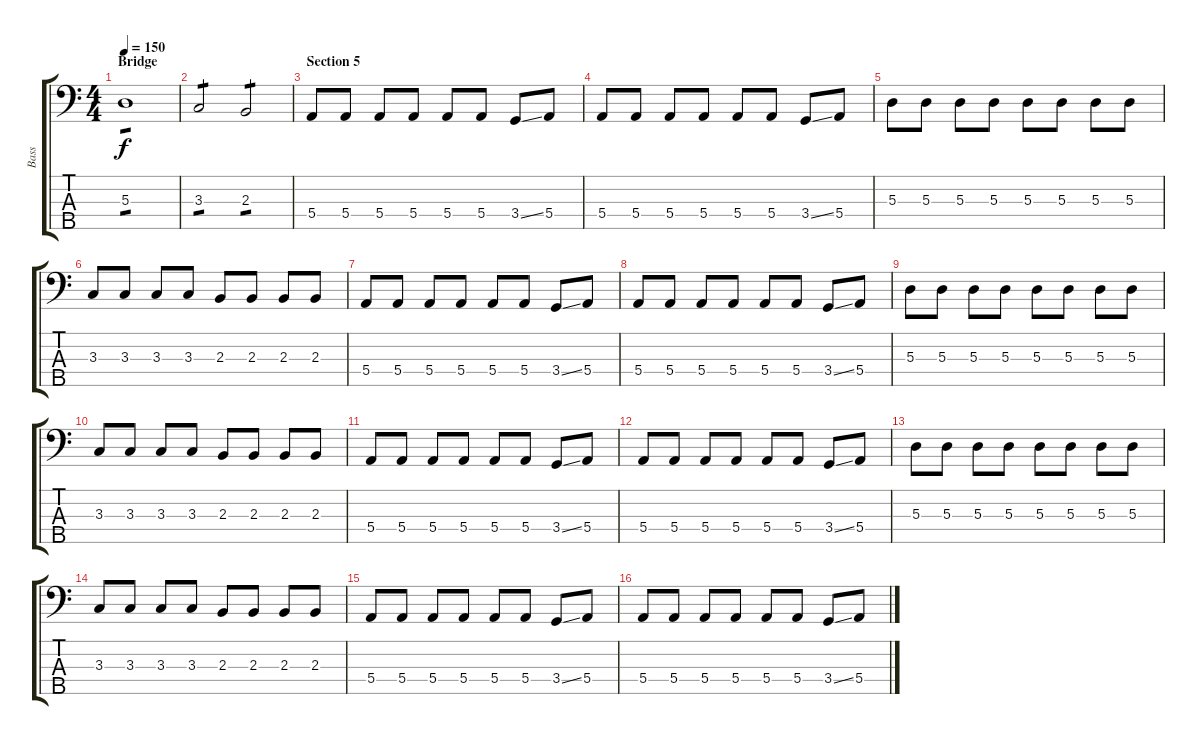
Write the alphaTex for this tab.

\track ("Bass" "Bass") {instrument electricbassfinger}
\staff {score tabs}
\tuning (G2 D2 A1 E1 B0) {hide}
\ts (4 4)
\section ("" "Bridge")
\tempo 150
\clef f4
\ks c
5.3.1{tp 1 dy f} |
3.3.2{tp 1} 2.3.2{tp 1} |
\section ("" "Section 5")
5.4.8 5.4.8 5.4.8 5.4.8 5.4.8 5.4.8 3.4{ss}.8 5.4.8 |
5.4.8 5.4.8 5.4.8 5.4.8 5.4.8 5.4.8 3.4{ss}.8 5.4.8 |
5.3.8 5.3.8 5.3.8 5.3.8 5.3.8 5.3.8 5.3.8 5.3.8 |
3.3.8 3.3.8 3.3.8 3.3.8 2.3.8 2.3.8 2.3.8 2.3.8 |
5.4.8 5.4.8 5.4.8 5.4.8 5.4.8 5.4.8 3.4{ss}.8 5.4.8 |
5.4.8 5.4.8 5.4.8 5.4.8 5.4.8 5.4.8 3.4{ss}.8 5.4.8 |
5.3.8 5.3.8 5.3.8 5.3.8 5.3.8 5.3.8 5.3.8 5.3.8 |
3.3.8 3.3.8 3.3.8 3.3.8 2.3.8 2.3.8 2.3.8 2.3.8 |
5.4.8 5.4.8 5.4.8 5.4.8 5.4.8 5.4.8 3.4{ss}.8 5.4.8 |
5.4.8 5.4.8 5.4.8 5.4.8 5.4.8 5.4.8 3.4{ss}.8 5.4.8 |
5.3.8 5.3.8 5.3.8 5.3.8 5.3.8 5.3.8 5.3.8 5.3.8 |
3.3.8 3.3.8 3.3.8 3.3.8 2.3.8 2.3.8 2.3.8 2.3.8 |
5.4.8 5.4.8 5.4.8 5.4.8 5.4.8 5.4.8 3.4{ss}.8 5.4.8 |
5.4.8 5.4.8 5.4.8 5.4.8 5.4.8 5.4.8 3.4{ss}.8 5.4.8
